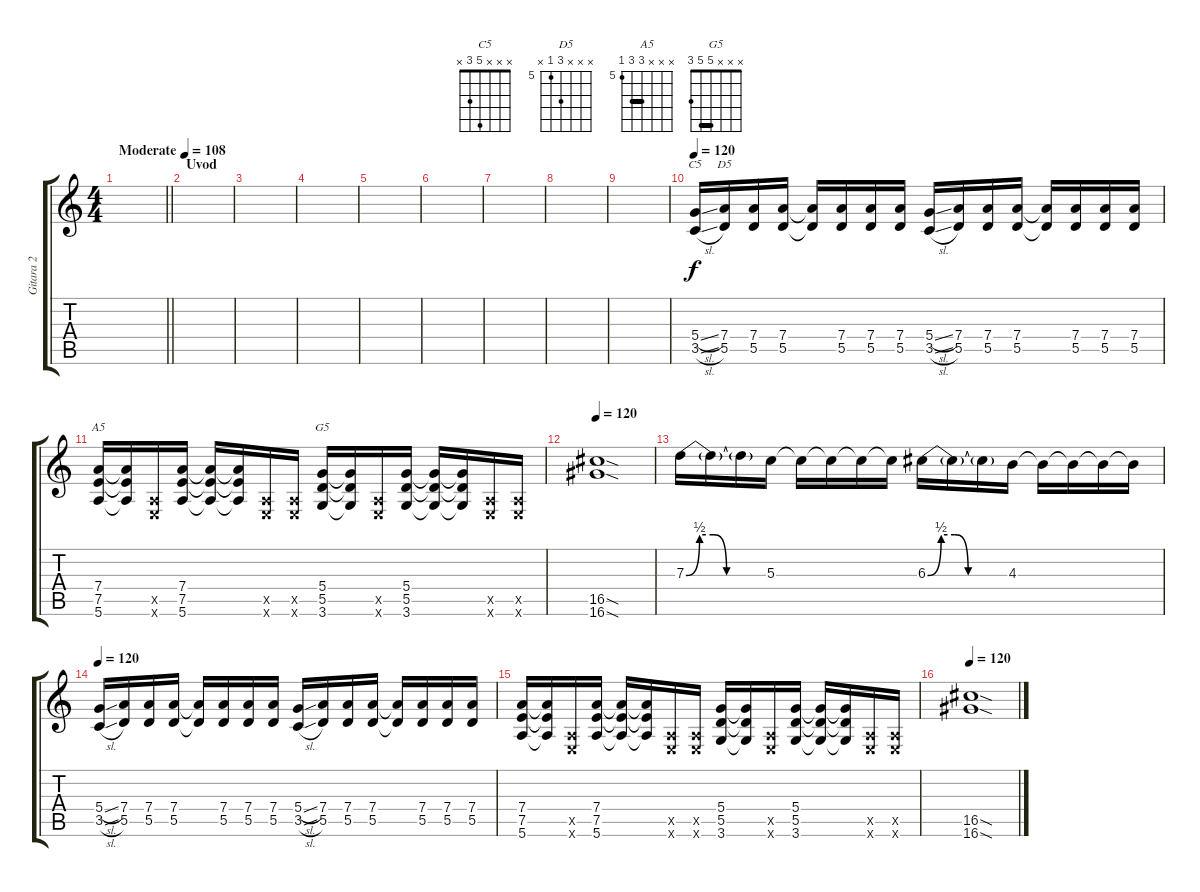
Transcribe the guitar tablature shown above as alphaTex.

\track ("Gitara 2" "Gitara 2") {instrument overdrivenguitar}
\staff {score tabs}
\tuning (E4 B3 G3 D3 A2 E2) {hide}
\chord ("C5" x x x 5 3 x)
\chord ("D5" x x x 7 5 x) {firstfret 5}
\chord ("A5" x x x 7 7 5) {firstfret 5 barre 7}
\chord ("G5" x x x 5 5 3) {barre 5}
\ts (4 4)
\tempo (108 "Moderate")
\clef g2
\barLineRight lightlight
\ks c
|
\section ("" "Uvod")
|
|
|
|
|
|
|
|
\tempo 120
(5.4{sl} 3.5{sl}).16{ch "C5"} (7.4 5.5).16{ch "D5"} (7.4 5.5).16 (7.4 5.5).16 (7.4{t} 5.5{t}).16 (7.4 5.5).16 (7.4 5.5).16 (7.4 5.5).16 (5.4{sl} 3.5{sl}).16 (7.4 5.5).16 (7.4 5.5).16 (7.4 5.5).16 (7.4{t} 5.5{t}).16 (7.4 5.5).16 (7.4 5.5).16 (7.4 5.5).16 |
(7.4 7.5 5.6).16{ch "A5"} (7.4{t} 7.5{t} 5.6{t}).16 (0.5{x} 0.6{x}).16 (7.4 7.5 5.6).16 (7.4{t} 7.5{t} 5.6{t}).16 (7.4{t} 7.5{t} 5.6{t}).16 (0.5{x} 0.6{x}).16 (0.5{x} 0.6{x}).16 (5.4 5.5 3.6).16{ch "G5"} (5.4{t} 5.5{t} 3.6{t}).16 (0.5{x} 0.6{x}).16 (5.4 5.5 3.6).16 (5.4{t} 5.5{t} 3.6{t}).16 (5.4{t} 5.5{t} 3.6{t}).16 (0.5{x} 0.6{x}).16 (0.5{x} 0.6{x}).16 |
\tempo 120
(16.5{sod} 16.6{sod}).1 |
7.3{be (custom 0 0 10 2 20 2 30 0 60 0)}.16 7.3{t}.16 7.3{t}.16 5.3.16 5.3{t}.16 5.3{t}.16 5.3{t}.16 5.3{t}.16 6.3{be (custom 0 0 10 2 20 2 30 0 60 0)}.16 6.3{t}.16 6.3{t}.16 4.3.16 4.3{t}.16 4.3{t}.16 4.3{t}.16 4.3{t}.16 |
\tempo 120
(5.4{sl} 3.5{sl}).16 (7.4 5.5).16 (7.4 5.5).16 (7.4 5.5).16 (7.4{t} 5.5{t}).16 (7.4 5.5).16 (7.4 5.5).16 (7.4 5.5).16 (5.4{sl} 3.5{sl}).16 (7.4 5.5).16 (7.4 5.5).16 (7.4 5.5).16 (7.4{t} 5.5{t}).16 (7.4 5.5).16 (7.4 5.5).16 (7.4 5.5).16 |
(7.4 7.5 5.6).16 (7.4{t} 7.5{t} 5.6{t}).16 (0.5{x} 0.6{x}).16 (7.4 7.5 5.6).16 (7.4{t} 7.5{t} 5.6{t}).16 (7.4{t} 7.5{t} 5.6{t}).16 (0.5{x} 0.6{x}).16 (0.5{x} 0.6{x}).16 (5.4 5.5 3.6).16 (5.4{t} 5.5{t} 3.6{t}).16 (0.5{x} 0.6{x}).16 (5.4 5.5 3.6).16 (5.4{t} 5.5{t} 3.6{t}).16 (5.4{t} 5.5{t} 3.6{t}).16 (0.5{x} 0.6{x}).16 (0.5{x} 0.6{x}).16 |
\tempo 120
(16.5{sod} 16.6{sod}).1
